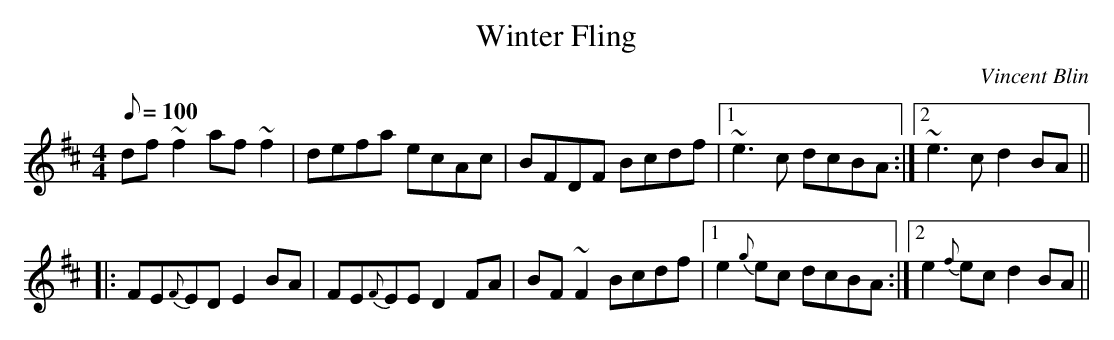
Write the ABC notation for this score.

X:1
T:Winter Fling
C:Vincent Blin
M:4/4
L:1/8
Q:100
K:D
df~f2 af~f2|defa ecAc|BFDF Bcdf|\
[1 ~e3c dcBA:|[2 ~e3c d2BA||!
|:FE{F}ED E2BA|FE{F}EE D2FA|BF~F2 Bcdf|\
[1 e2{g}ec dcBA:|[2 e2{f}ec d2BA||!
